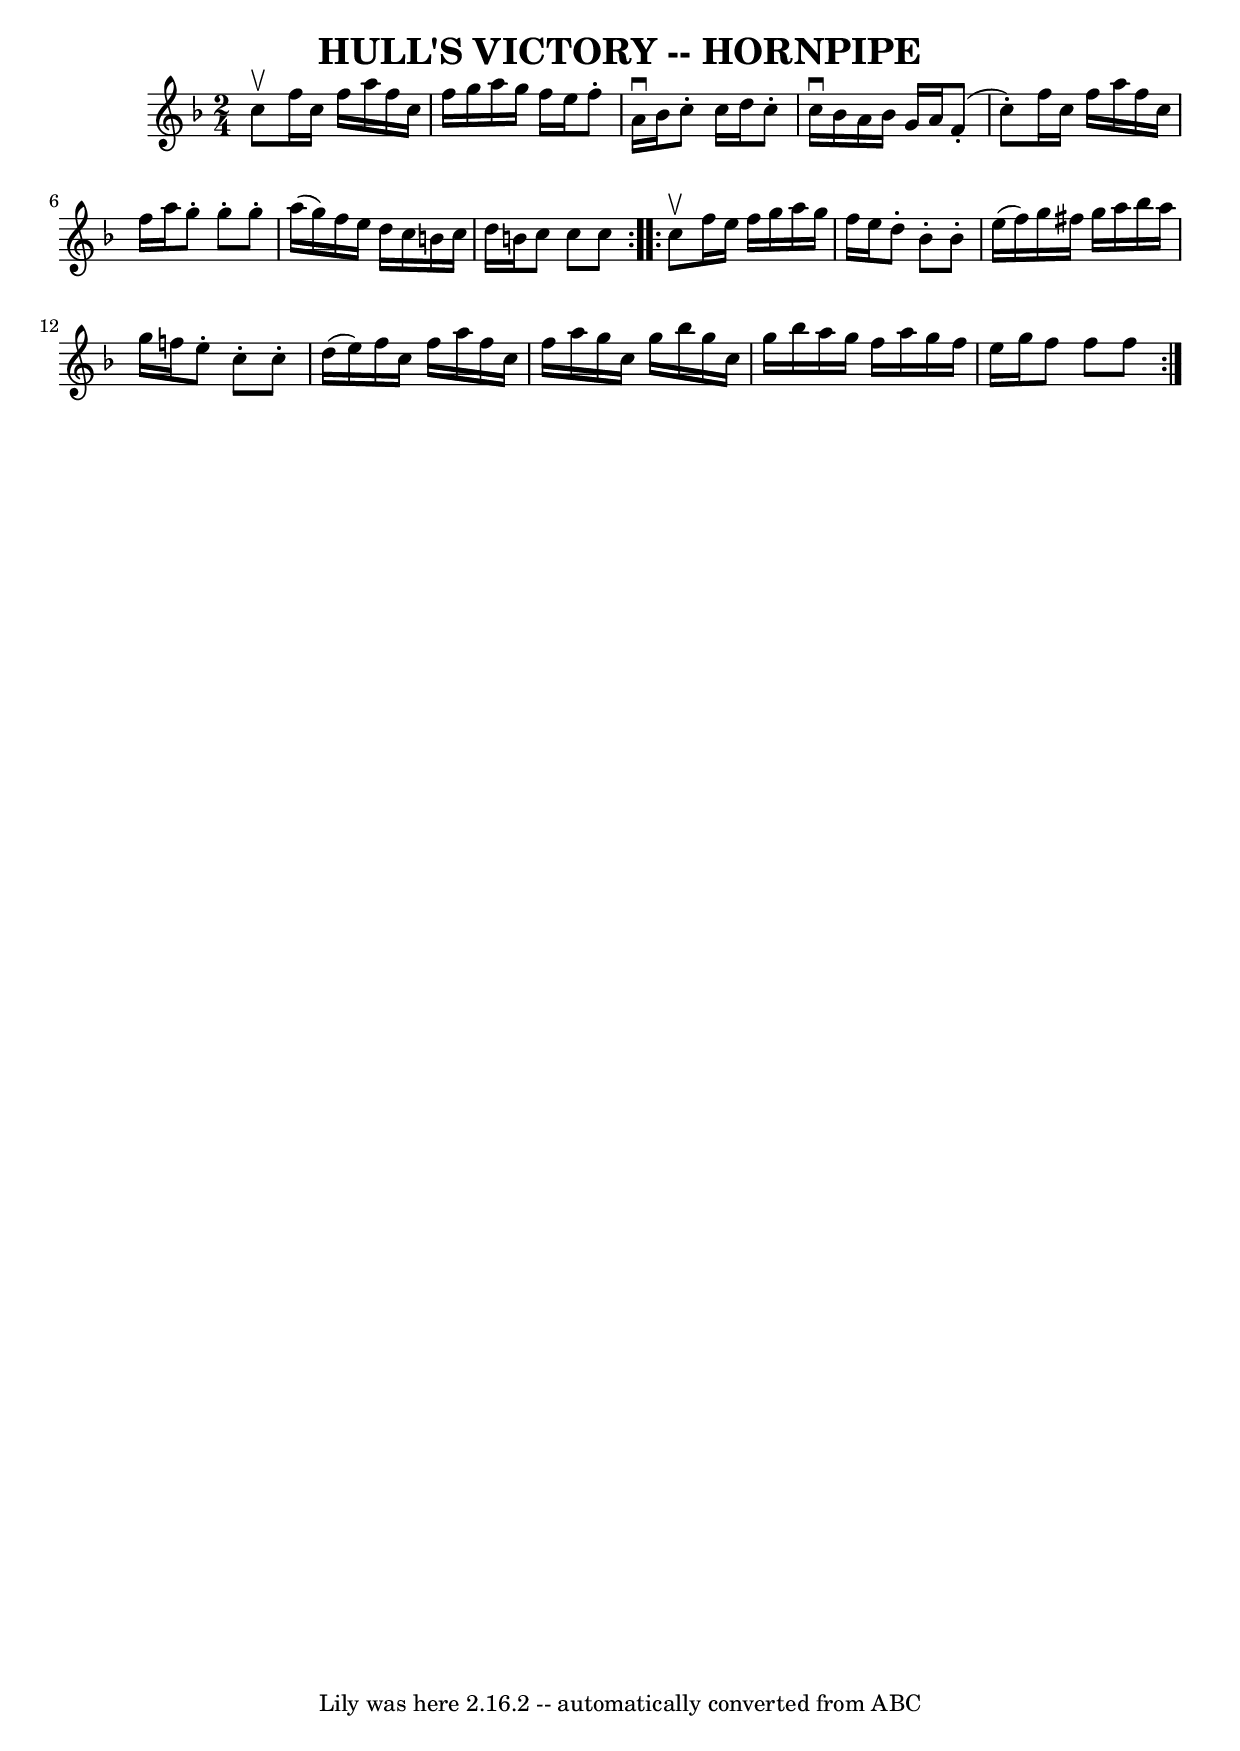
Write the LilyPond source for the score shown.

\version "2.7.40"
\include "Mammoth.ily"
\header {
	book = "Cole's 1000 Fiddle Tunes"
	crossRefNumber = "1"
	footnotes = "\\\\\\\\HULL'S VICTORY. First couple give right hands and swing half round, (First lady\\\\give left hand to 2d gent's right, gent. give left hand to 2d lady's right,)\\\\balance 4 in a line; First lady swing with 2d gent, first gent. swing with 2d\\\\lady at: same time and pass partner; join hands again with 2d couple, balance\\\\4 in a line, swing to places, down the centre with partner, up, cast off, right\\\\and left 4."
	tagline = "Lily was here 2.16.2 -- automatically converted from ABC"
	title = "HULL'S VICTORY -- HORNPIPE"
}
voicedefault =  {
\set Score.defaultBarType = "empty"

\repeat volta 2 {
\time 2/4 \key f \major c''8^\upbow       |
 f''16 c''16 f''16 
 a''16 f''16 c''16 f''16 g''16    |
 a''16 g''16    
f''16 e''16 f''8 -. a'16^\downbow bes'16    |
 c''8 -.   
c''16 d''16 c''8 -. c''16^\downbow bes'16    |
 a'16    
bes'16 g'16 a'16 f'8 (-. c''8 -.)   |
     |
   
f''16 c''16 f''16 a''16 f''16 c''16 f''16 a''16    
|
 g''8 -. g''8 -. g''8 -. a''16 (g''16)   |
 f''16 
 e''16 d''16 c''16 b'16 c''16 d''16 b'16    |
 c''8 
 c''8 c''8    }     \repeat volta 2 { c''8^\upbow       |
   
f''16 e''16 f''16 g''16 a''16 g''16 f''16 e''16    
|
 d''8 -. bes'8 -. bes'8 -. e''16 (f''16)   |
   
g''16 fis''16 g''16 a''16 bes''16 a''16 g''16 f''!16    
|
 e''8 -. c''8 -. c''8 -. d''16 (e''16)   |
     
|
 f''16 c''16 f''16 a''16 f''16 c''16 f''16 a''16 
   |
 g''16 c''16 g''16 bes''16 g''16 c''16 g''16    
bes''16    |
 a''16 g''16 f''16 a''16 g''16 f''16    
e''16 g''16    |
 f''8 f''8 f''8    }   
}

\score{
    <<

	\context Staff="default"
	{
	    \voicedefault 
	}

    >>
	\layout {
	}
	\midi {}
}
